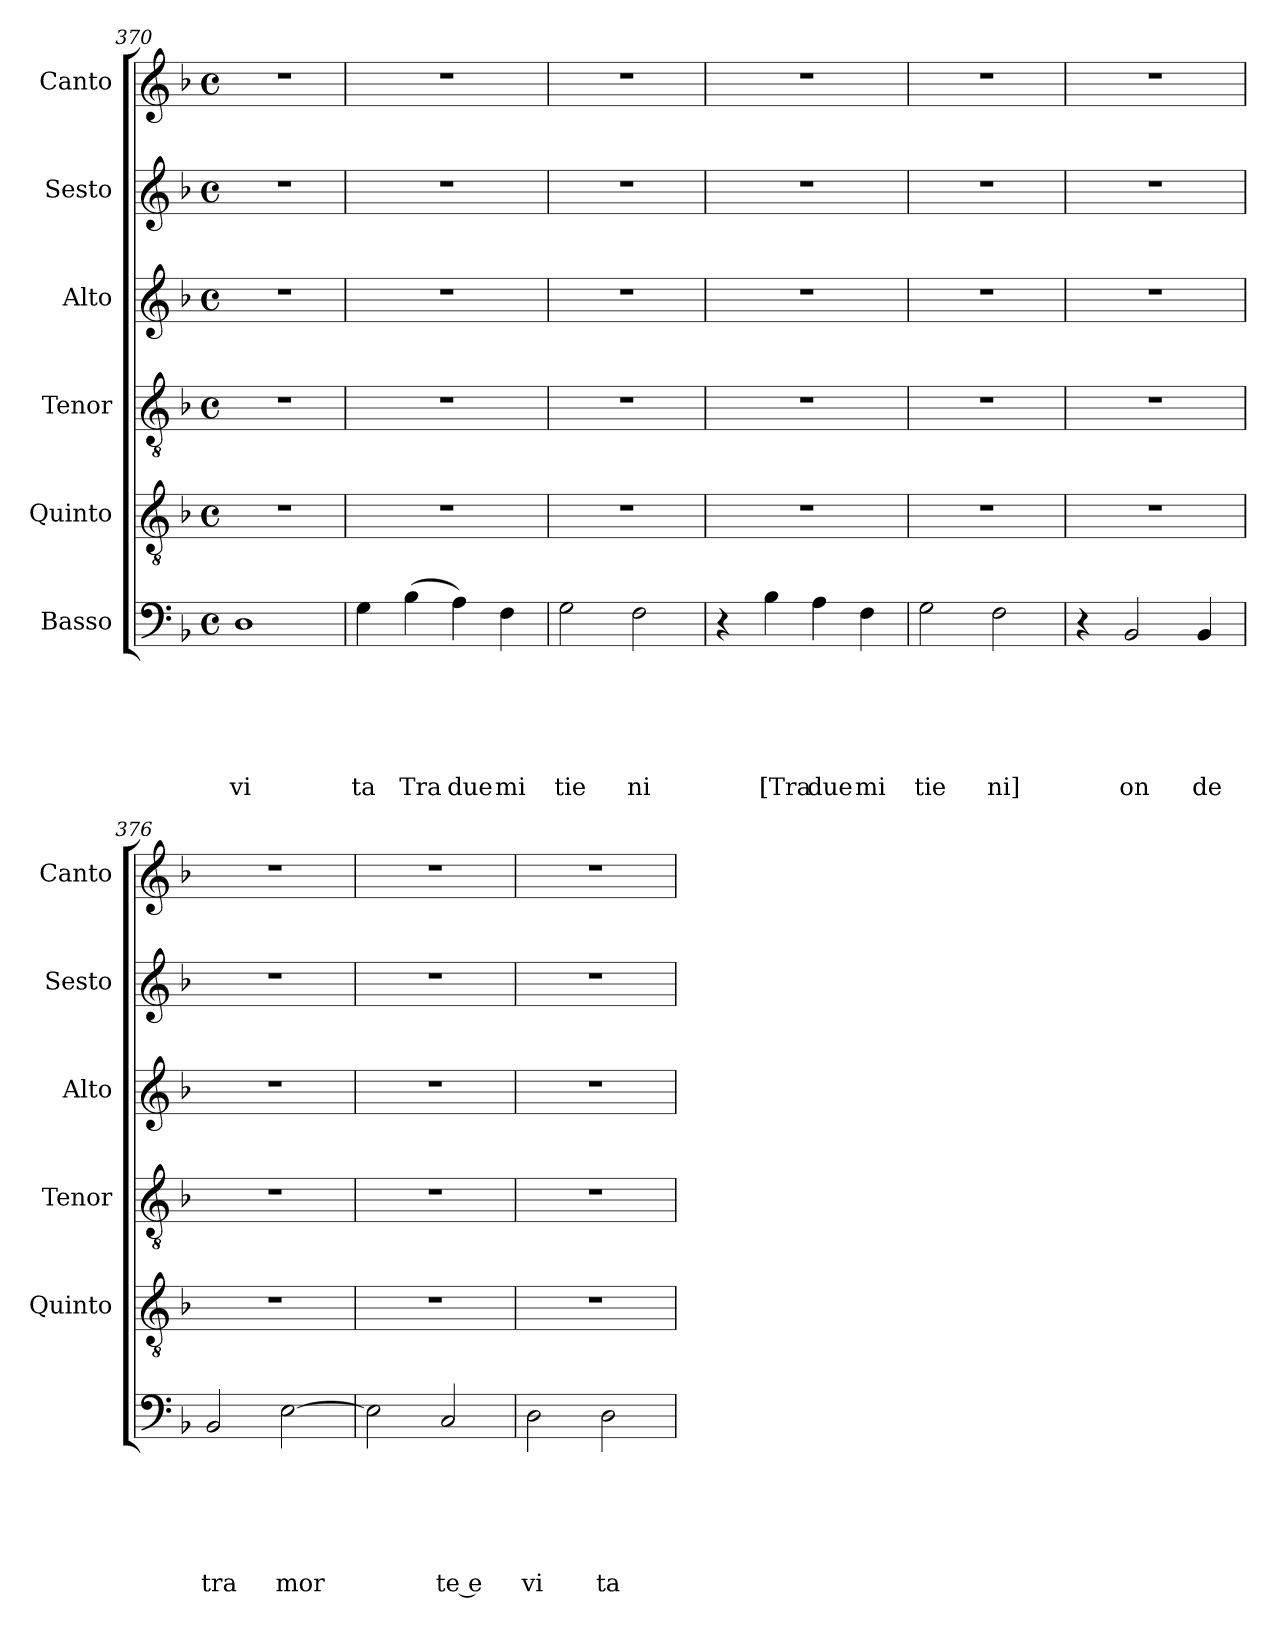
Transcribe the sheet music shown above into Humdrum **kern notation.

**kern	**text	**text	**text	**text	**text	**text	**kern	**kern	**kern	**kern	**kern
*part6	*part6	*part6	*part6	*part6	*part6	*part6	*part5	*part4	*part3	*part2	*part1
*staff6	*staff6	*staff6	*staff6	*staff6	*staff6	*staff6	*staff5	*staff4	*staff3	*staff2	*staff1
*I"Basso	*	*	*	*	*	*	*I"Quinto	*I"Tenor	*I"Alto	*I"Sesto	*I"Canto
*	*	*	*	*	*	*	*I'Quinto	*I'Tenor	*I'Alto	*I'Sesto	*I'Canto
*clefF4	*	*	*	*	*	*	*clefGv2	*clefGv2	*clefG2	*clefG2	*clefG2
*k[b-]	*	*	*	*	*	*	*k[b-]	*k[b-]	*k[b-]	*k[b-]	*k[b-]
*F:	*	*	*	*	*	*	*F:	*F:	*F:	*F:	*F:
*M4/4	*	*	*	*	*	*	*M4/4	*M4/4	*M4/4	*M4/4	*M4/4
*met(c)	*	*	*	*	*	*	*met(c)	*met(c)	*met(c)	*met(c)	*met(c)
=370	=370	=370	=370	=370	=370	=370	=370	=370	=370	=370	=370
!	!	!	!	!	!	!LO:LY:b	!	!	!	!	!
1D	.	.	.	.	.	vi	1r	1r	1r	1r	1r
=371	=371	=371	=371	=371	=371	=371	=371	=371	=371	=371	=371
!	!	!	!	!	!	!LO:LY:b	!	!	!	!	!
4G\	.	.	.	.	.	ta	1r	1r	1r	1r	1r
!	!	!	!	!	!	!LO:LY:b	!	!	!	!	!
(>4B-\	.	.	.	.	.	Tra	.	.	.	.	.
!	!	!	!	!	!	!LO:LY:b	!	!	!	!	!
4A\)	.	.	.	.	.	due	.	.	.	.	.
!	!	!	!	!	!	!LO:LY:b	!	!	!	!	!
4F\	.	.	.	.	.	mi	.	.	.	.	.
=372	=372	=372	=372	=372	=372	=372	=372	=372	=372	=372	=372
!	!	!	!	!	!	!LO:LY:b	!	!	!	!	!
2G\	.	.	.	.	.	tie	1r	1r	1r	1r	1r
!	!	!	!	!	!	!LO:LY:b	!	!	!	!	!
2F\	.	.	.	.	.	ni	.	.	.	.	.
=373	=373	=373	=373	=373	=373	=373	=373	=373	=373	=373	=373
4r	.	.	.	.	.	.	1r	1r	1r	1r	1r
!	!	!	!	!	!	!LO:LY:b	!	!	!	!	!
4B-\	.	.	.	.	.	[Tra	.	.	.	.	.
!	!	!	!	!	!	!LO:LY:b	!	!	!	!	!
4A\	.	.	.	.	.	due	.	.	.	.	.
!	!	!	!	!	!	!LO:LY:b	!	!	!	!	!
4F\	.	.	.	.	.	mi	.	.	.	.	.
=374	=374	=374	=374	=374	=374	=374	=374	=374	=374	=374	=374
!	!	!	!	!	!	!LO:LY:b	!	!	!	!	!
2G\	.	.	.	.	.	tie	1r	1r	1r	1r	1r
!	!	!	!	!	!	!LO:LY:b	!	!	!	!	!
2F\	.	.	.	.	.	ni]	.	.	.	.	.
=375	=375	=375	=375	=375	=375	=375	=375	=375	=375	=375	=375
4r	.	.	.	.	.	.	1r	1r	1r	1r	1r
!	!	!	!	!	!	!LO:LY:b	!	!	!	!	!
2BB-/	.	.	.	.	.	on	.	.	.	.	.
!	!	!	!	!	!	!LO:LY:b	!	!	!	!	!
4BB-/	.	.	.	.	.	de	.	.	.	.	.
=376	=376	=376	=376	=376	=376	=376	=376	=376	=376	=376	=376
!	!	!	!	!	!	!LO:LY:b	!	!	!	!	!
2BB-/	.	.	.	.	.	tra	1r	1r	1r	1r	1r
!	!	!	!	!	!	!LO:LY:b	!	!	!	!	!
[>2E\	.	.	.	.	.	mor	.	.	.	.	.
=377	=377	=377	=377	=377	=377	=377	=377	=377	=377	=377	=377
2E\]	.	.	.	.	.	.	1r	1r	1r	1r	1r
!	!	!	!	!	!	!LO:LY:b:rj	!	!	!	!	!
2C/	.	.	.	.	.	te e	.	.	.	.	.
!!LO:LB:g=z
=378	=378	=378	=378	=378	=378	=378	=378	=378	=378	=378	=378
!	!	!	!	!	!	!LO:LY:b	!	!	!	!	!
2D\	.	.	.	.	.	vi	1r	1r	1r	1r	1r
!	!	!	!	!	!	!LO:LY:b	!	!	!	!	!
2D\	.	.	.	.	.	ta	.	.	.	.	.
=	=	=	=	=	=	=	=	=	=	=	=
*-	*-	*-	*-	*-	*-	*-	*-	*-	*-	*-	*-
